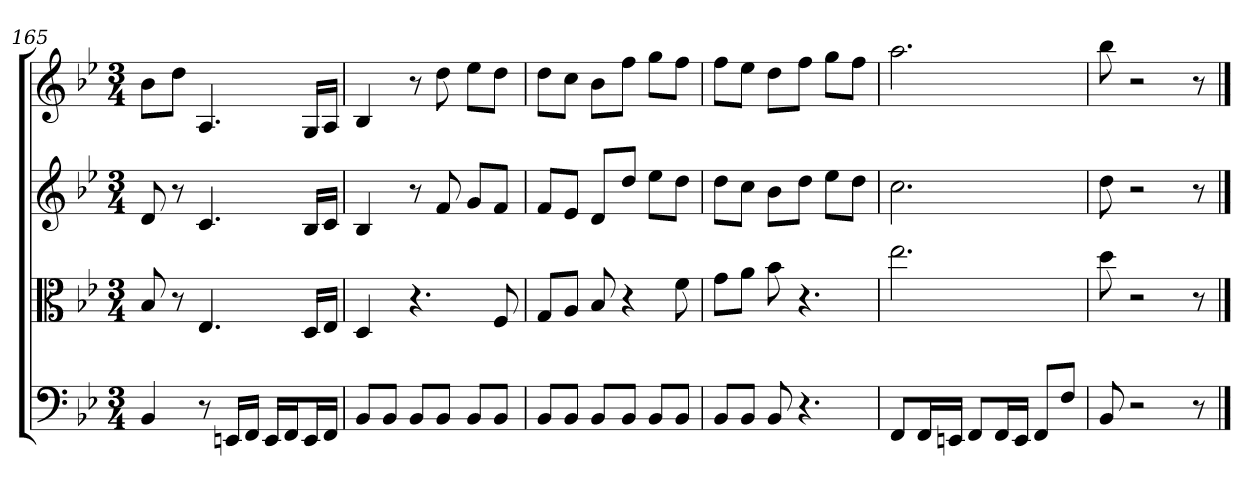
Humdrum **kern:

**kern	**kern	**kern	**kern
*part4	*part3	*part2	*part1
*staff4	*staff3	*staff2	*staff1
*clefF4	*clefC3	*	*
*k[b-e-]	*k[b-e-]	*k[b-e-]	*k[b-e-]
*B-:	*B-:	*B-:	*B-:
*M3/4	*M3/4	*M3/4	*M3/4
=165	=165	=165	=165
4BB-	8B-	8d	8b-L
.	8r	8r	8ddJ
8r	4.E-	4.c	4.A
16EEn/LL	.	.	.
16FF/JJ	.	.	.
16EE/LL	.	.	.
16FF/J	.	.	.
16EE/L	16D/LL	16B-LL	16GLL
16FF/JJ	16E-/JJ	16cJJ	16AJJ
=166	=166	=166	=166
8BB-/L	4D	4B-	4B-
8BB-/J	.	.	.
8BB-/L	4.r	8r	8r
8BB-/J	.	8f	8dd
8BB-/L	.	8gL	8ee-L
8BB-/J	8F	8fJ	8ddJ
=167	=167	=167	=167
8BB-/L	8G/L	8fL	8ddL
8BB-/J	8A/J	8e-J	8ccJ
8BB-/L	8B-	8dL	8b-L
8BB-/J	4r	8ddJ	8ffJ
8BB-/L	.	8ee-L	8ggL
8BB-/J	8f	8ddJ	8ffJ
=168	=168	=168	=168
8BB-/L	8g\L	8ddL	8ffL
8BB-/J	8a\J	8ccJ	8ee-J
8BB-	8b-	8b-L	8ddL
4.r	4.r	8ddJ	8ffJ
.	.	8ee-L	8ggL
.	.	8ddJ	8ffJ
=169	=169	=169	=169
8FF/L	2.ee-	2.cc	2.aa
16FF/L	.	.	.
16EEn/JJ	.	.	.
8FF/L	.	.	.
16FF/L	.	.	.
16EE/JJ	.	.	.
8FF/L	.	.	.
8F/J	.	.	.
=170	=170	=170	=170
8BB-	8dd	8dd	8bb-
2r	2r	2r	2r
8r	8r	8r	8r
==	==	==	==
*-	*-	*-	*-
